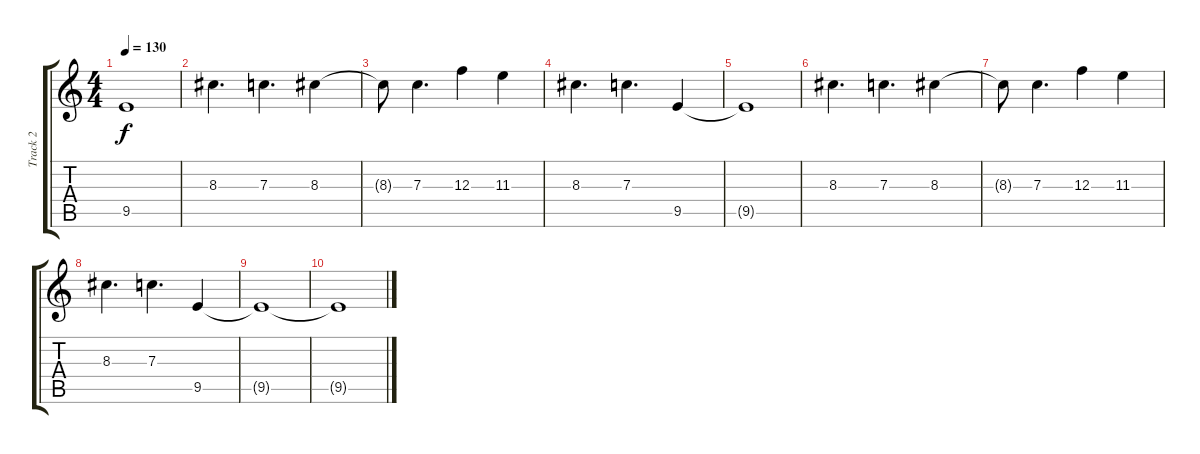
\track ("Track 2" "Track 2") {instrument distortionguitar}
\staff {score tabs}
\tuning (D4 A3 F3 C3 G2 C2) {hide}
\ts (4 4)
\tempo 130
\clef g2
\ks c
9.5{t}.1{dy f} |
8.3.4{d} 7.3.4{d} 8.3.4 |
8.3{t}.8 7.3.4{d} 12.3.4 11.3.4 |
8.3.4{d} 7.3.4{d} 9.5.4 |
9.5{t}.1 |
8.3.4{d} 7.3.4{d} 8.3.4 |
8.3{t}.8 7.3.4{d} 12.3.4 11.3.4 |
8.3.4{d} 7.3.4{d} 9.5.4 |
9.5{t}.1 |
9.5{t}.1
